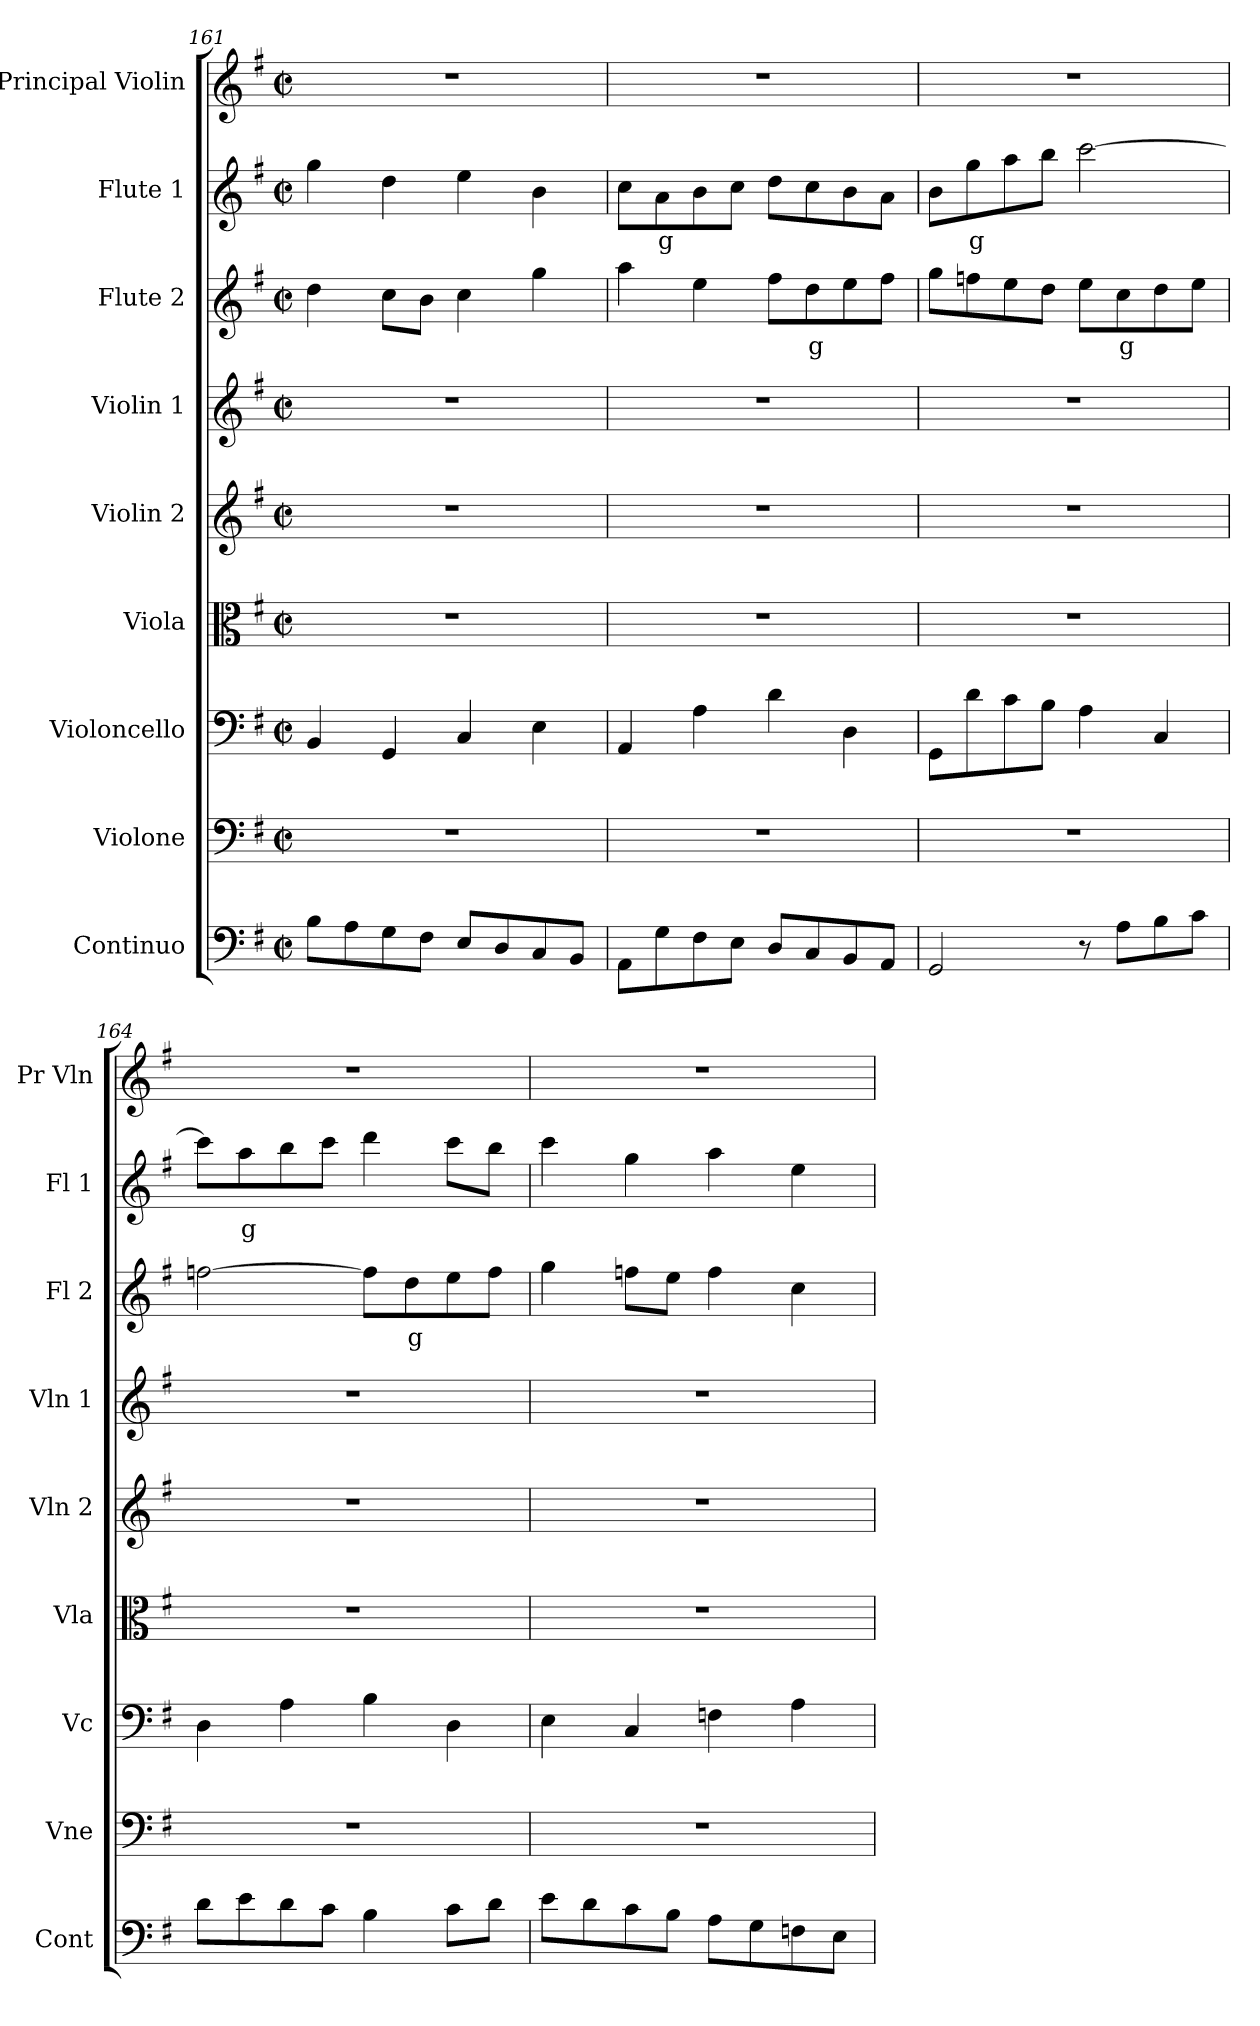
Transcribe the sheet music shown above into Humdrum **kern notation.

**kern	**kern	**kern	**kern	**kern	**kern	**kern	**text	**kern	**text	**kern
*part9	*part8	*part7	*part6	*part5	*part4	*part3	*part3	*part2	*part2	*part1
*staff9	*staff8	*staff7	*staff6	*staff5	*staff4	*staff3	*staff3	*staff2	*staff2	*staff1
*I"Continuo	*I"Violone	*I"Violoncello	*I"Viola	*I"Violin 2	*I"Violin 1	*I"Flute 2	*	*I"Flute 1	*	*I"Principal Violin
*I'Cont	*I'Vne	*I'Vc	*I'Vla	*I'Vln 2	*I'Vln 1	*I'Fl 2	*	*I'Fl 1	*	*I'Pr Vln
*clefF4	*clefF4	*clefF4	*clefC3	*clefG2	*clefG2	*clefG2	*	*clefG2	*	*clefG2
*	*ITrd7c12	*	*	*	*	*	*	*	*	*
*k[f#]	*k[f#]	*k[f#]	*k[f#]	*k[f#]	*k[f#]	*k[f#]	*	*k[f#]	*	*k[f#]
*M2/2	*M2/2	*M2/2	*M2/2	*M2/2	*M2/2	*M2/2	*	*M2/2	*	*M2/2
*met(c|)	*met(c|)	*met(c|)	*met(c|)	*met(c|)	*met(c|)	*met(c|)	*	*met(c|)	*	*met(c|)
=161	=161	=161	=161	=161	=161	=161	=161	=161	=161	=161
8B\L	1r	4BB/	1r	1r	1r	4dd\	.	4gg\	.	1r
8A\	.	.	.	.	.	.	.	.	.	.
8G\	.	4GG/	.	.	.	8cc\L	.	4dd\	.	.
8F#\J	.	.	.	.	.	8b\J	.	.	.	.
8E/L	.	4C/	.	.	.	4cc\	.	4ee\	.	.
8D/	.	.	.	.	.	.	.	.	.	.
8C/	.	4E\	.	.	.	4gg\	.	4b\	.	.
8BB/J	.	.	.	.	.	.	.	.	.	.
=162	=162	=162	=162	=162	=162	=162	=162	=162	=162	=162
8AA\L	1r	4AA/	1r	1r	1r	4aa\	.	8cc\L	.	1r
!	!	!	!	!	!	!	!	!	!LO:LY:b:color=#FF0000	!
8G\	.	.	.	.	.	.	.	8a\	g	.
8F#\	.	4A\	.	.	.	4ee\	.	8b\	.	.
8E\J	.	.	.	.	.	.	.	8cc\J	.	.
8D/L	.	4d\	.	.	.	8ff#\L	.	8dd\L	.	.
!	!	!	!	!	!	!	!LO:LY:b:color=#FF0000	!	!	!
8C/	.	.	.	.	.	8dd\	g	8cc\	.	.
8BB/	.	4D\	.	.	.	8ee\	.	8b\	.	.
8AA/J	.	.	.	.	.	8ff#\J	.	8a\J	.	.
=163	=163	=163	=163	=163	=163	=163	=163	=163	=163	=163
2GG/	1r	8GG\L	1r	1r	1r	8gg\L	.	8b\L	.	1r
!	!	!	!	!	!	!	!	!	!LO:LY:b:color=#FF0000	!
.	.	8d\	.	.	.	8ffn\	.	8gg\	g	.
.	.	8c\	.	.	.	8ee\	.	8aa\	.	.
.	.	8B\J	.	.	.	8dd\J	.	8bb\J	.	.
8r	.	4A\	.	.	.	8ee\L	.	[2ccc\	.	.
!	!	!	!	!	!	!	!LO:LY:b:color=#FF0000	!	!	!
8A\L	.	.	.	.	.	8cc\	g	.	.	.
8B\	.	4C/	.	.	.	8dd\	.	.	.	.
8c\J	.	.	.	.	.	8ee\J	.	.	.	.
=164	=164	=164	=164	=164	=164	=164	=164	=164	=164	=164
8d\L	1r	4D\	1r	1r	1r	[2ffn\	.	8ccc\L]	.	1r
!	!	!	!	!	!	!	!	!	!LO:LY:b:color=#FF0000	!
8e\	.	.	.	.	.	.	.	8aa\	g	.
8d\	.	4A\	.	.	.	.	.	8bb\	.	.
8c\J	.	.	.	.	.	.	.	8ccc\J	.	.
4B\	.	4B\	.	.	.	8ff\L]	.	4ddd\	.	.
!	!	!	!	!	!	!	!LO:LY:b:color=#FF0000	!	!	!
.	.	.	.	.	.	8dd\	g	.	.	.
8c\L	.	4D\	.	.	.	8ee\	.	8ccc\L	.	.
8d\J	.	.	.	.	.	8ff\J	.	8bb\J	.	.
=165	=165	=165	=165	=165	=165	=165	=165	=165	=165	=165
8e\L	1r	4E\	1r	1r	1r	4gg\	.	4ccc\	.	1r
8d\	.	.	.	.	.	.	.	.	.	.
8c\	.	4C/	.	.	.	8ffn\L	.	4gg\	.	.
8B\J	.	.	.	.	.	8ee\J	.	.	.	.
8A\L	.	4Fn\	.	.	.	4ff\	.	4aa\	.	.
8G\	.	.	.	.	.	.	.	.	.	.
8Fn\	.	4A\	.	.	.	4cc\	.	4ee\	.	.
8E\J	.	.	.	.	.	.	.	.	.	.
=	=	=	=	=	=	=	=	=	=	=
*-	*-	*-	*-	*-	*-	*-	*-	*-	*-	*-
